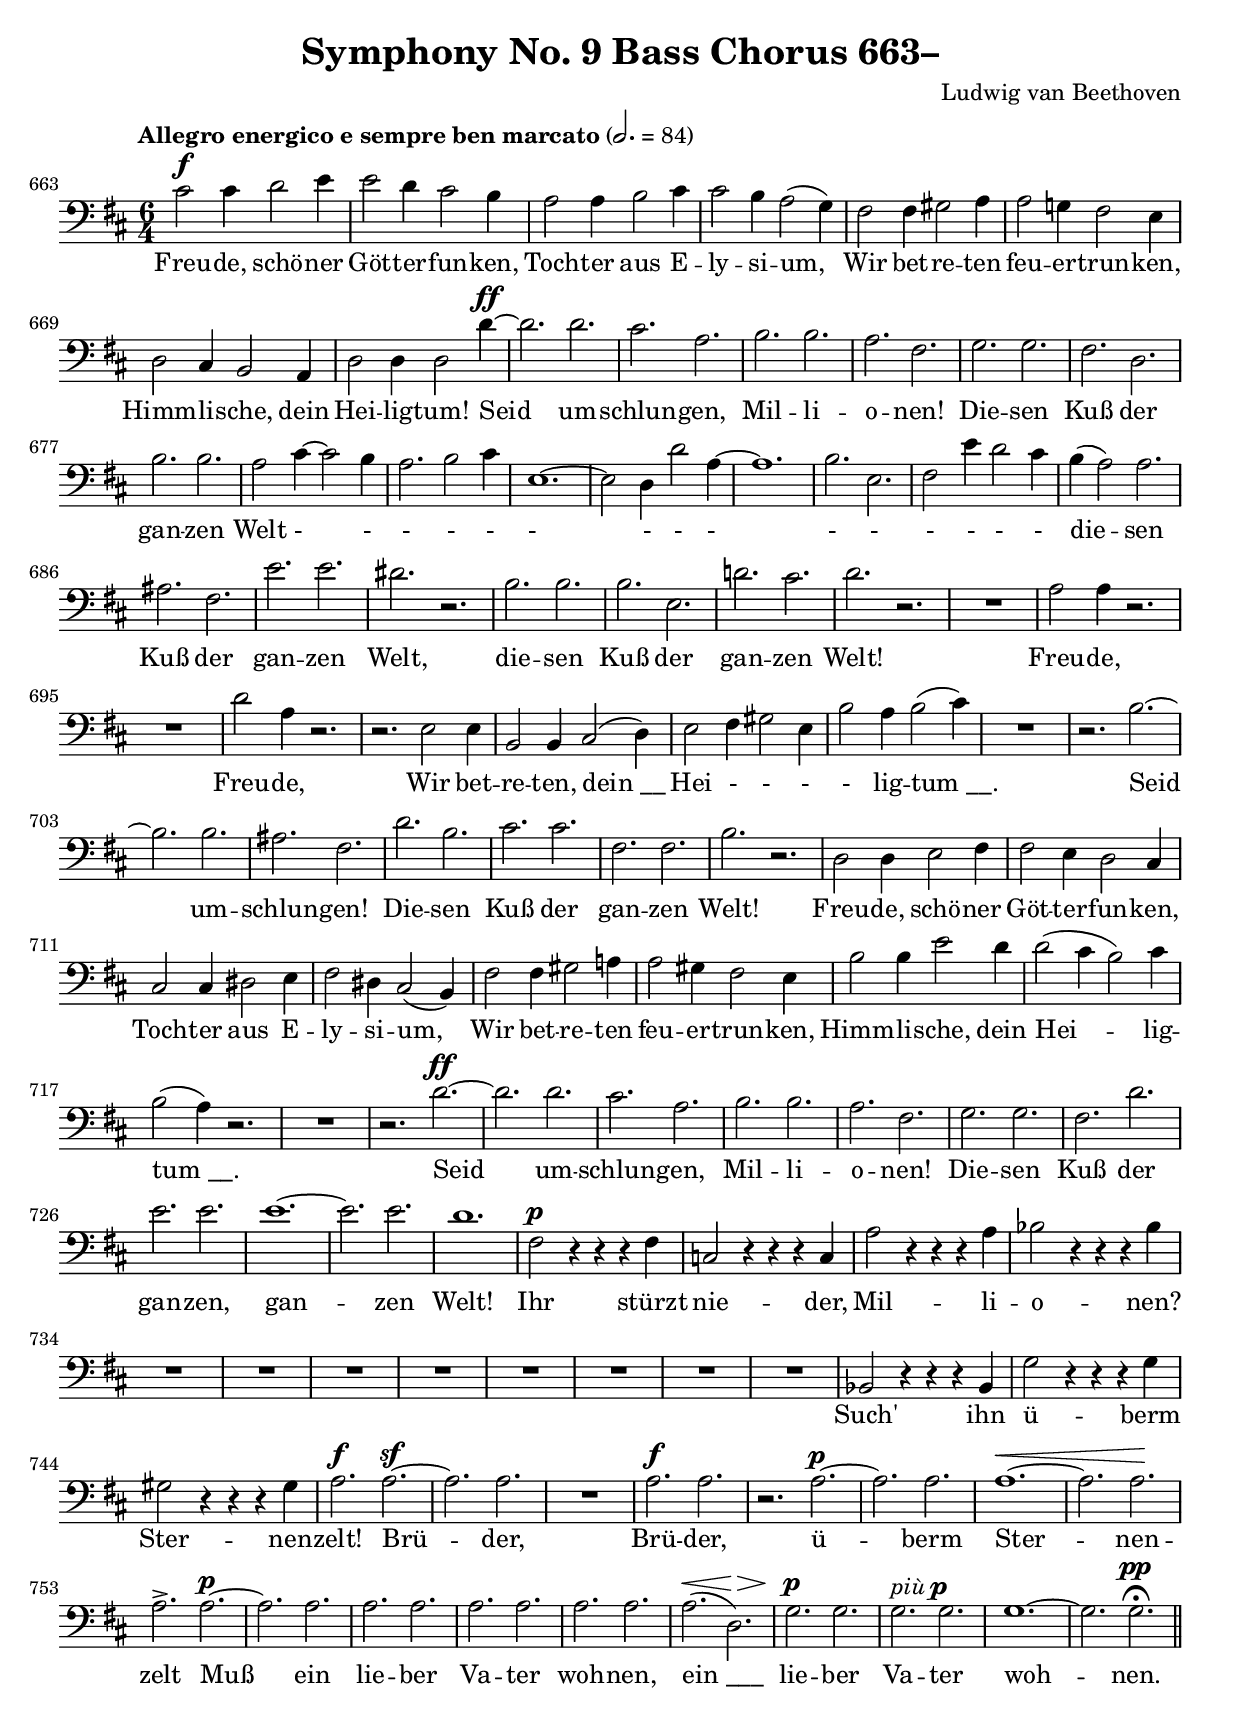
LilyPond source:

\version "2.24.4"
\header {
  title = "Symphony No. 9 Bass Chorus 663–"
  composer = "Ludwig van Beethoven"
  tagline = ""
}
\language "english"
peup = \markup { \italic "più" \dynamic "p" }
\score {
  <<
  \relative {
    \clef bass
    \key d \major
    \time 6/4
    \tempo "Allegro energico e sempre ben marcato" 2. = 84
    \set Score.currentBarNumber = #663
    cs'2^\f cs4 d2 e4 | e2 d4 cs2 b4 | a2 a4 b2 cs4 | cs2 b4 a2( g4) |
    fs2 fs4 gs2 a4 | a2 g!4 fs2 e4 | d2 cs4 b2 a4 | d2 d4 d2 d'4^\ff~ |
    d2. d2. | cs2. a2. | b2. b2. | a2. fs2. | g2. g2. | fs2. d2. | b'2. b2. |
    a2 cs4~ cs2 b4 | a2. b2 cs4 | e,1.~ | e2 d4 d'2 a4~ | a1. |
    b2. e,2. | fs2 e'4 d2 cs4 | b4( a2) a2. | as2. fs2. | e'2. e2. | ds2. r2. |
    b2. b2. | b2. e,2. | d'!2. cs2. | d2. r2. |
    R1. | a2 a4 r2. | R1. | d2 a4 r2. | r2. e2 e4 | 
    b2 b4 cs2( d4) | e2 fs4 gs2 e4 | b'2 a4 b2( cs4) |
    R1. | r2. b2.~ | b2. b2. | as2. fs2. | d'2. b2. | cs2. cs2. |
    fs,2. fs2. | b2. r2. | d,2 d4 e2 fs4 | fs2 e4 d2 cs4 |
    cs2 cs4 ds2 e4 | fs2 ds4 cs2( b4) | fs'2 fs4 gs2 a!4 | a2 gs4 fs2 e4 |
    b'2 b4 e2 d4 | d2( cs4 b2) cs4 | b2( a4) r2. | R1. |
    r2. d2.~^\ff | d2. d2. | cs2. a2. | b2. b2. a2. fs2. |
    g2. g2. fs2. d'2. | e2. e2. e1.~ | e2. e2. | d1. |
    fs,2^\p r4 r4 r4 fs4 | c2 r4 r4 r4 c4 | a'2 r4 r4 r4 a4 | bf2 r4 r4 r4 bf4 |
    R1.*8 | bf,2 r4 r4 r4 bf4 | g'2 r4 r4 r4 g4 | gs2 r4 r4 r4 gs4 |
    a2.^\f a2.~^\sf | a2. a2. | R1. | a2.^\f a2. |
    r2. a2.~^\p | a2. a2. | a1.~^\< | a2. a2.\! | a2.-> a2.~^\p |
    a2. a2. | a2. a2. | a2. a2. | a2. a2. | a2.^\<( d,2.^\>) |
    g2.^\p g2. | g2.^\peup g2.  g1.~ | g2. g2.^\pp\fermata \bar "||"
  }
  \addlyrics {
    Freu -- de, schö -- ner Göt -- ter -- fun -- ken,
    Toch -- ter aus E -- ly -- si -- um,
    Wir bet -- re -- ten feu -- er -- trun -- ken,
    Himm -- li -- sche, dein Hei -- lig -- tum!
    Seid um -- schlun -- gen, Mil -- li -- o -- nen!
    Die -- sen Kuß der gan -- zen Welt - - - - - - - - - - - - - - -
    die -- sen Kuß der gan -- zen Welt,
    die -- sen Kuß der gan -- zen Welt!
    Freu -- de, Freu -- de,
    Wir bet -- re -- ten, "dein __" Hei - - - - lig -- "tum __."
    Seid um -- schlun -- gen!
    Die -- sen Kuß der gan -- zen Welt!
    Freu -- de, schö -- ner Göt -- ter -- fun -- ken,
    Toch -- ter aus E -- ly -- si -- um,
    Wir bet -- re -- ten feu -- er -- trun -- ken,
    Himm -- li -- sche, dein Hei -- lig -- "tum __."
    Seid um -- schlun -- gen, Mil -- li -- o -- nen!
    Die -- sen Kuß der gan -- zen, gan -- zen Welt!
    Ihr stürzt nie -- der, Mil -- li -- o -- nen?
    Such' ihn ü -- berm Ster -- nen -- zelt!
    Brü -- der, Brü -- der,
    ü -- berm Ster -- nen -- zelt
    Muß ein lie -- ber Va -- ter woh -- nen,
    "ein ___" lie -- ber Va -- ter woh -- nen.
  }
  >>
  \layout { indent = 0 }
  \midi {}
}
